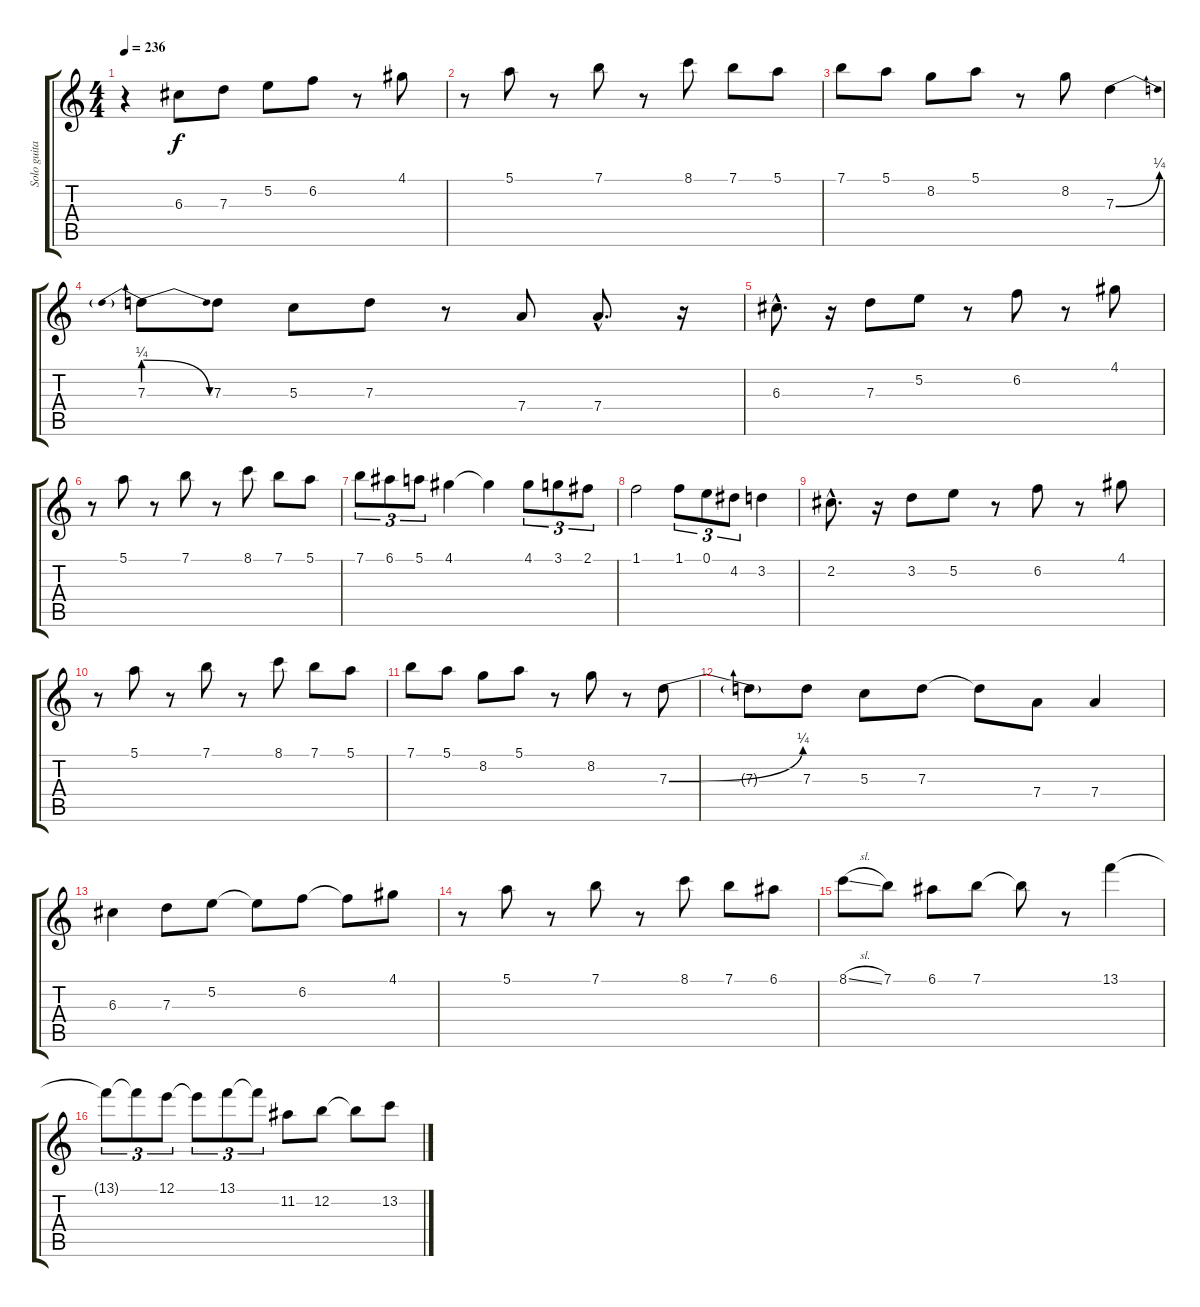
\track ("Solo guitar" "Solo guita") {instrument acousticguitarsteel}
\staff {score tabs}
\tuning (E4 B3 G3 D3 A2 E2) {hide}
\ts (4 4)
\tempo 236
\clef g2
\ks c
r.4{dy f} 6.3.8 7.3.8 5.2.8 6.2.8 r.8 4.1.8 |
r.8 5.1.8 r.8 7.1.8 r.8 8.1.8 7.1.8 5.1.8 |
7.1.8 5.1.8 8.2.8 5.1.8 r.8 8.2.8 7.3{be (bend 0 0 60 1)}.4 |
7.3{be (prebendrelease 0 1 60 0)}.8 7.3.8 5.3.8 7.3.8 r.8 7.4.8 7.4{hac}.8{d} r.16 |
6.3{hac}.8{d} r.16 7.3.8 5.2.8 r.8 6.2.8 r.8 4.1.8 |
r.8 5.1.8 r.8 7.1.8 r.8 8.1.8 7.1.8 5.1.8 |
7.1.8{tu (3 2)} 6.1.8{tu (3 2)} 5.1.8{tu (3 2)} 4.1.4 4.1{t}.4 4.1.8{tu (3 2)} 3.1.8{tu (3 2)} 2.1.8{tu (3 2)} |
1.1.2 1.1.8{tu (3 2)} 0.1.8{tu (3 2)} 4.2.8{tu (3 2)} 3.2.4 |
2.2{hac}.8{d} r.16 3.2.8 5.2.8 r.8 6.2.8 r.8 4.1.8 |
r.8 5.1.8 r.8 7.1.8 r.8 8.1.8 7.1.8 5.1.8 |
7.1.8 5.1.8 8.2.8 5.1.8 r.8 8.2.8 r.8 7.3{be (bend 0 0 60 1)}.8 |
7.3{t}.8 7.3.8 5.3.8 7.3.8 7.3{t}.8 7.4.8 7.4.4 |
6.3.4 7.3.8 5.2.8 5.2{t}.8 6.2.8 6.2{t}.8 4.1.8 |
r.8 5.1.8 r.8 7.1.8 r.8 8.1.8 7.1.8 6.1.8 |
8.1{sl}.8 7.1.8 6.1.8 7.1.8 7.1{t}.8 r.8 13.1.4 |
13.1{t}.8{tu (3 2)} 13.1{t}.8{tu (3 2)} 12.1.8{tu (3 2)} 12.1{t}.8{tu (3 2)} 13.1.8{tu (3 2)} 13.1{t}.8{tu (3 2)} 11.2.8 12.2.8 12.2{t}.8 13.2.8
